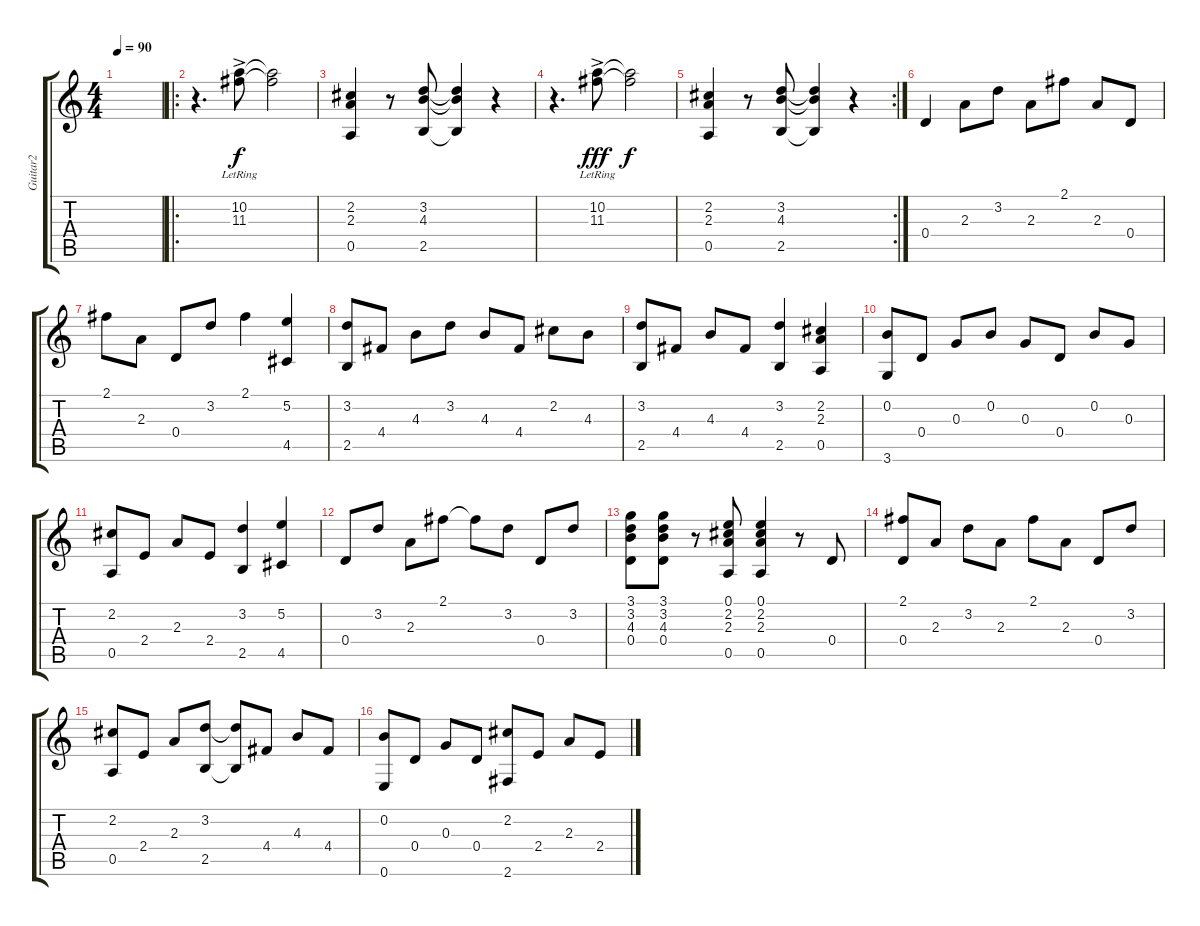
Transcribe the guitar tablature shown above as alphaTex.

\track ("Guitar2" "Guitar2") {instrument electricguitarclean}
\staff {score tabs}
\tuning (E4 B3 G3 D3 A2 E2) {hide}
\ts (4 4)
\tempo 90
\clef g2
\ks c
|
\ro
r.4{d} (10.2{ac lr} 11.3{ac lr}).8 (10.2{t} 11.3{t}).2{dy f} |
(2.2 2.3 0.5).4 r.8 (3.2 4.3 2.5).8 (3.2{t} 4.3{t} 2.5{t}).4 r.4 |
r.4{d} (10.2{ac lr} 11.3{ac lr}).8{dy fff} (10.2{t} 11.3{t}).2{dy f} |
\rc 2
(2.2 2.3 0.5).4 r.8 (3.2 4.3 2.5).8 (3.2{t} 4.3{t} 2.5{t}).4 r.4 |
0.4.4 2.3.8 3.2.8 2.3.8 2.1.8 2.3.8 0.4.8 |
2.1.8 2.3.8 0.4.8 3.2.8 2.1.4 (5.2 4.5).4 |
(3.2 2.5).8 4.4.8 4.3.8 3.2.8 4.3.8 4.4.8 2.2.8 4.3.8 |
(3.2 2.5).8 4.4.8 4.3.8 4.4.8 (3.2 2.5).4 (2.2 2.3 0.5).4 |
(0.2 3.6).8 0.4.8 0.3.8 0.2.8 0.3.8 0.4.8 0.2.8 0.3.8 |
(2.2 0.5).8 2.4.8 2.3.8 2.4.8 (3.2 2.5).4 (5.2 4.5).4 |
0.4.8 3.2.8 2.3.8 2.1.8 2.1{t}.8 3.2.8 0.4.8 3.2.8 |
(3.1 3.2 4.3 0.4).8 (3.1 3.2 4.3 0.4).8 r.8 (0.1 2.2 2.3 0.5).8 (0.1 2.2 2.3 0.5).4 r.8 0.4.8 |
(2.1 0.4).8 2.3.8 3.2.8 2.3.8 2.1.8 2.3.8 0.4.8 3.2.8 |
(2.2 0.5).8 2.4.8 2.3.8 (3.2 2.5).8 (3.2{t} 2.5{t}).8 4.4.8 4.3.8 4.4.8 |
(0.2 0.6).8 0.4.8 0.3.8 0.4.8 (2.2 2.6).8 2.4.8 2.3.8 2.4.8
